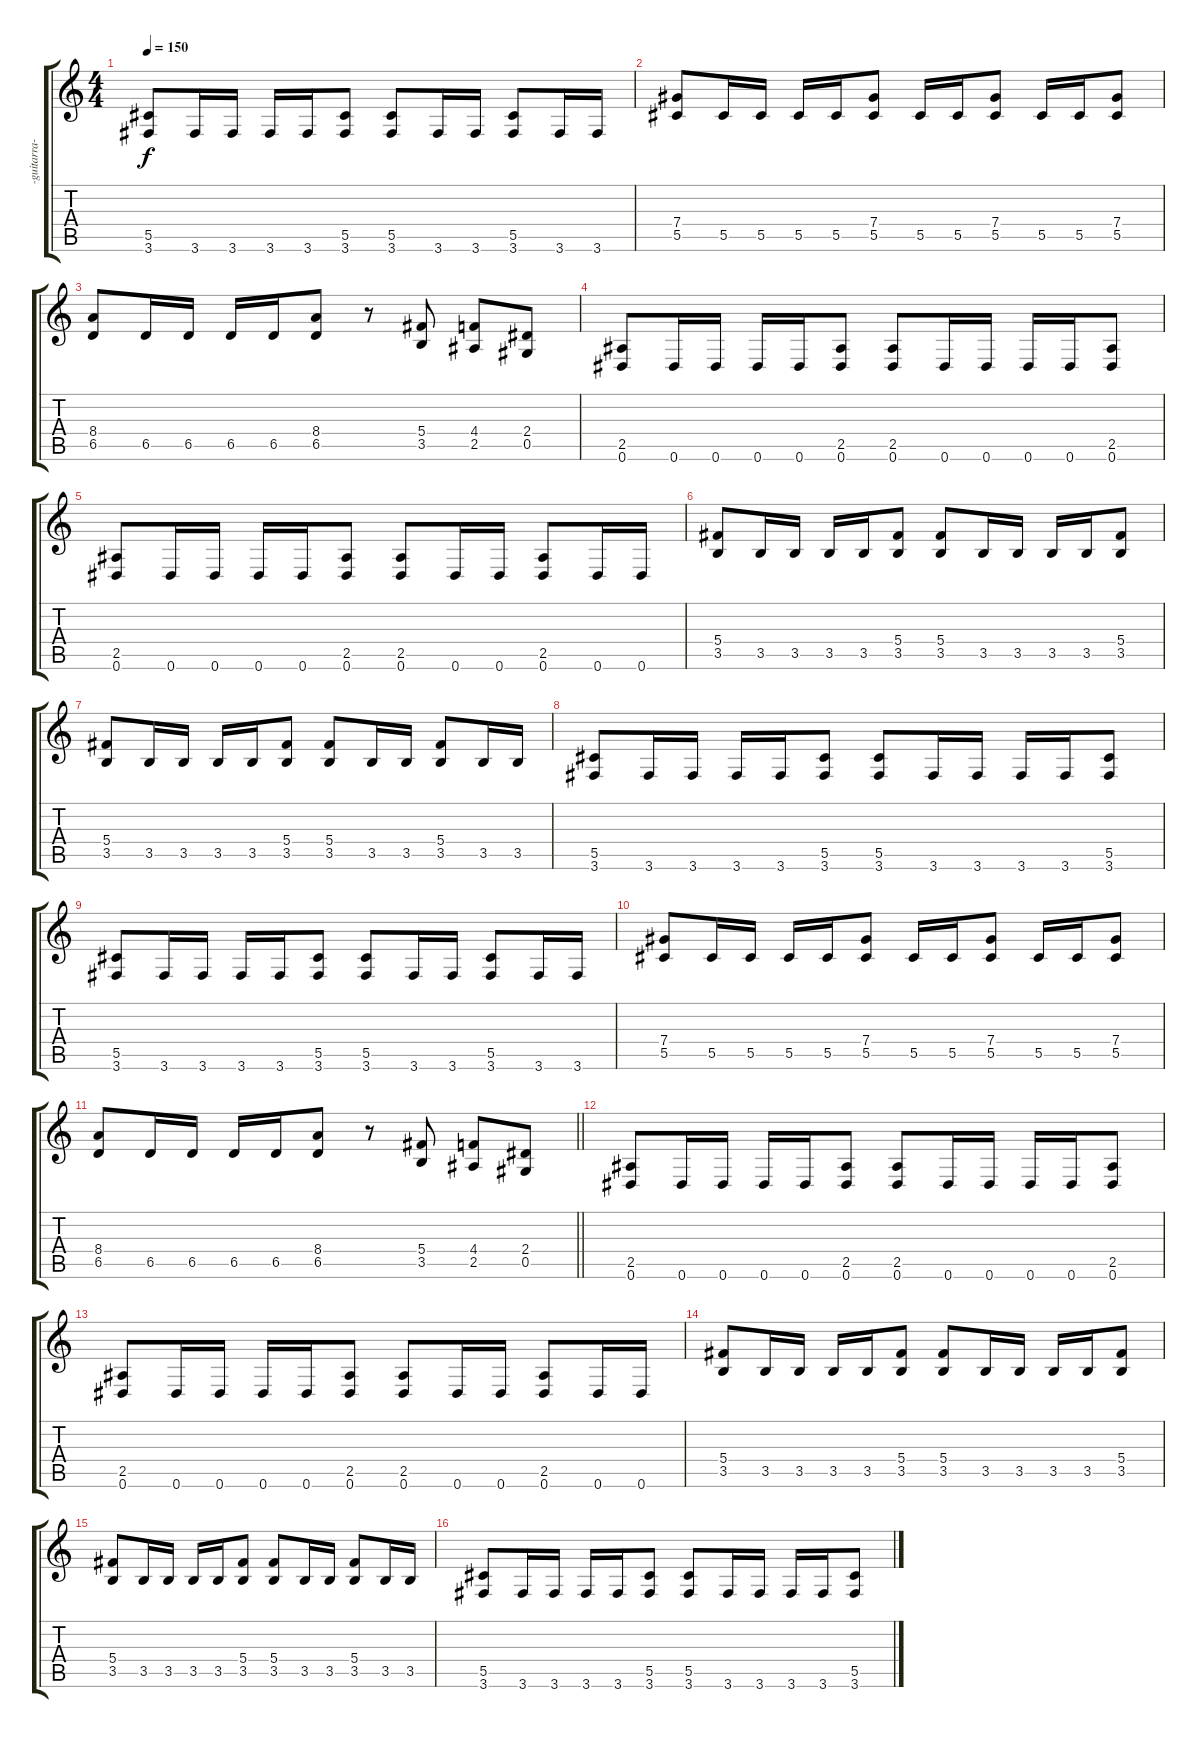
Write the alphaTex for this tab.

\track ("-guitarra-" "-guitarra-") {instrument distortionguitar}
\staff {score tabs}
\tuning (Eb4 Bb3 Gb3 Db3 Ab2 Eb2) {hide}
\ts (4 4)
\tempo 150
\clef g2
\ks c
(5.5 3.6).8{dy f} 3.6.16 3.6.16 3.6.16 3.6.16 (5.5 3.6).8 (5.5 3.6).8 3.6.16 3.6.16 (5.5 3.6).8 3.6.16 3.6.16 |
(7.4 5.5).8 5.5.16 5.5.16 5.5.16 5.5.16 (7.4 5.5).8 5.5.16 5.5.16 (7.4 5.5).8 5.5.16 5.5.16 (7.4 5.5).8 |
(8.4 6.5).8 6.5.16 6.5.16 6.5.16 6.5.16 (8.4 6.5).8 r.8 (5.4 3.5).8 (4.4 2.5).8 (2.4 0.5).8 |
(2.5 0.6).8 0.6.16 0.6.16 0.6.16 0.6.16 (2.5 0.6).8 (2.5 0.6).8 0.6.16 0.6.16 0.6.16 0.6.16 (2.5 0.6).8 |
(2.5 0.6).8 0.6.16 0.6.16 0.6.16 0.6.16 (2.5 0.6).8 (2.5 0.6).8 0.6.16 0.6.16 (2.5 0.6).8 0.6.16 0.6.16 |
(5.4 3.5).8 3.5.16 3.5.16 3.5.16 3.5.16 (5.4 3.5).8 (5.4 3.5).8 3.5.16 3.5.16 3.5.16 3.5.16 (5.4 3.5).8 |
(5.4 3.5).8 3.5.16 3.5.16 3.5.16 3.5.16 (5.4 3.5).8 (5.4 3.5).8 3.5.16 3.5.16 (5.4 3.5).8 3.5.16 3.5.16 |
(5.5 3.6).8 3.6.16 3.6.16 3.6.16 3.6.16 (5.5 3.6).8 (5.5 3.6).8 3.6.16 3.6.16 3.6.16 3.6.16 (5.5 3.6).8 |
(5.5 3.6).8 3.6.16 3.6.16 3.6.16 3.6.16 (5.5 3.6).8 (5.5 3.6).8 3.6.16 3.6.16 (5.5 3.6).8 3.6.16 3.6.16 |
(7.4 5.5).8 5.5.16 5.5.16 5.5.16 5.5.16 (7.4 5.5).8 5.5.16 5.5.16 (7.4 5.5).8 5.5.16 5.5.16 (7.4 5.5).8 |
\barLineRight lightlight
(8.4 6.5).8 6.5.16 6.5.16 6.5.16 6.5.16 (8.4 6.5).8 r.8 (5.4 3.5).8 (4.4 2.5).8 (2.4 0.5).8 |
(2.5 0.6).8 0.6.16 0.6.16 0.6.16 0.6.16 (2.5 0.6).8 (2.5 0.6).8 0.6.16 0.6.16 0.6.16 0.6.16 (2.5 0.6).8 |
(2.5 0.6).8 0.6.16 0.6.16 0.6.16 0.6.16 (2.5 0.6).8 (2.5 0.6).8 0.6.16 0.6.16 (2.5 0.6).8 0.6.16 0.6.16 |
(5.4 3.5).8 3.5.16 3.5.16 3.5.16 3.5.16 (5.4 3.5).8 (5.4 3.5).8 3.5.16 3.5.16 3.5.16 3.5.16 (5.4 3.5).8 |
(5.4 3.5).8 3.5.16 3.5.16 3.5.16 3.5.16 (5.4 3.5).8 (5.4 3.5).8 3.5.16 3.5.16 (5.4 3.5).8 3.5.16 3.5.16 |
(5.5 3.6).8 3.6.16 3.6.16 3.6.16 3.6.16 (5.5 3.6).8 (5.5 3.6).8 3.6.16 3.6.16 3.6.16 3.6.16 (5.5 3.6).8
